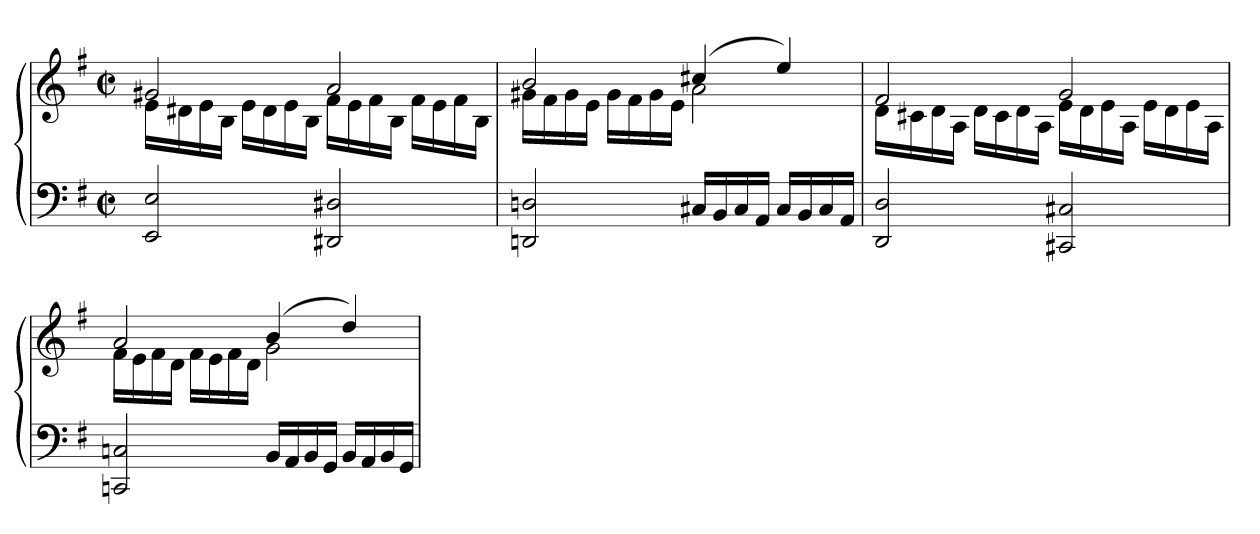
**kern	**kern
*part1	*part1
*staff2	*staff1
*clefF4	*clefG2
*k[f#]	*k[f#]
*G:	*G:
*M2/2	*M2/2
*met(c|)	*met(c|)
=	=
*	*^
2EE 2E	2g#X	16eLL
.	.	16d#X
.	.	16e
.	.	16BJJ
.	.	16eLL
.	.	16d#
.	.	16e
.	.	16BJJ
2DD#X 2D#X	2a	16f#LL
.	.	16e
.	.	16f#
.	.	16BJJ
.	.	16f#LL
.	.	16e
.	.	16f#
.	.	16BJJ
=	=	=
2DDn 2Dn	2b	16g#XLL
.	.	16f#
.	.	16g#
.	.	16eJJ
.	.	16g#LL
.	.	16f#
.	.	16g#
.	.	16eJJ
16C#XLL	(4cc#X	2a
16BB	.	.
16C#	.	.
16AAJJ	.	.
16C#LL	4ee)	.
16BB	.	.
16C#	.	.
16AAJJ	.	.
=	=	=
2DD 2D	2f#	16dLL
.	.	16c#X
.	.	16d
.	.	16AJJ
.	.	16dLL
.	.	16c#
.	.	16d
.	.	16AJJ
2CC#X 2C#X	2g	16eLL
.	.	16d
.	.	16e
.	.	16AJJ
.	.	16eLL
.	.	16d
.	.	16e
.	.	16AJJ
=	=	=
2CCn 2Cn	2a	16f#LL
.	.	16e
.	.	16f#
.	.	16dJJ
.	.	16f#LL
.	.	16e
.	.	16f#
.	.	16dJJ
16BBLL	(4b	2g
16AA	.	.
16BB	.	.
16GGJJ	.	.
16BBLL	4dd)	.
16AA	.	.
16BB	.	.
16GGJJ	.	.
*	*v	*v
=	=
*-	*-
